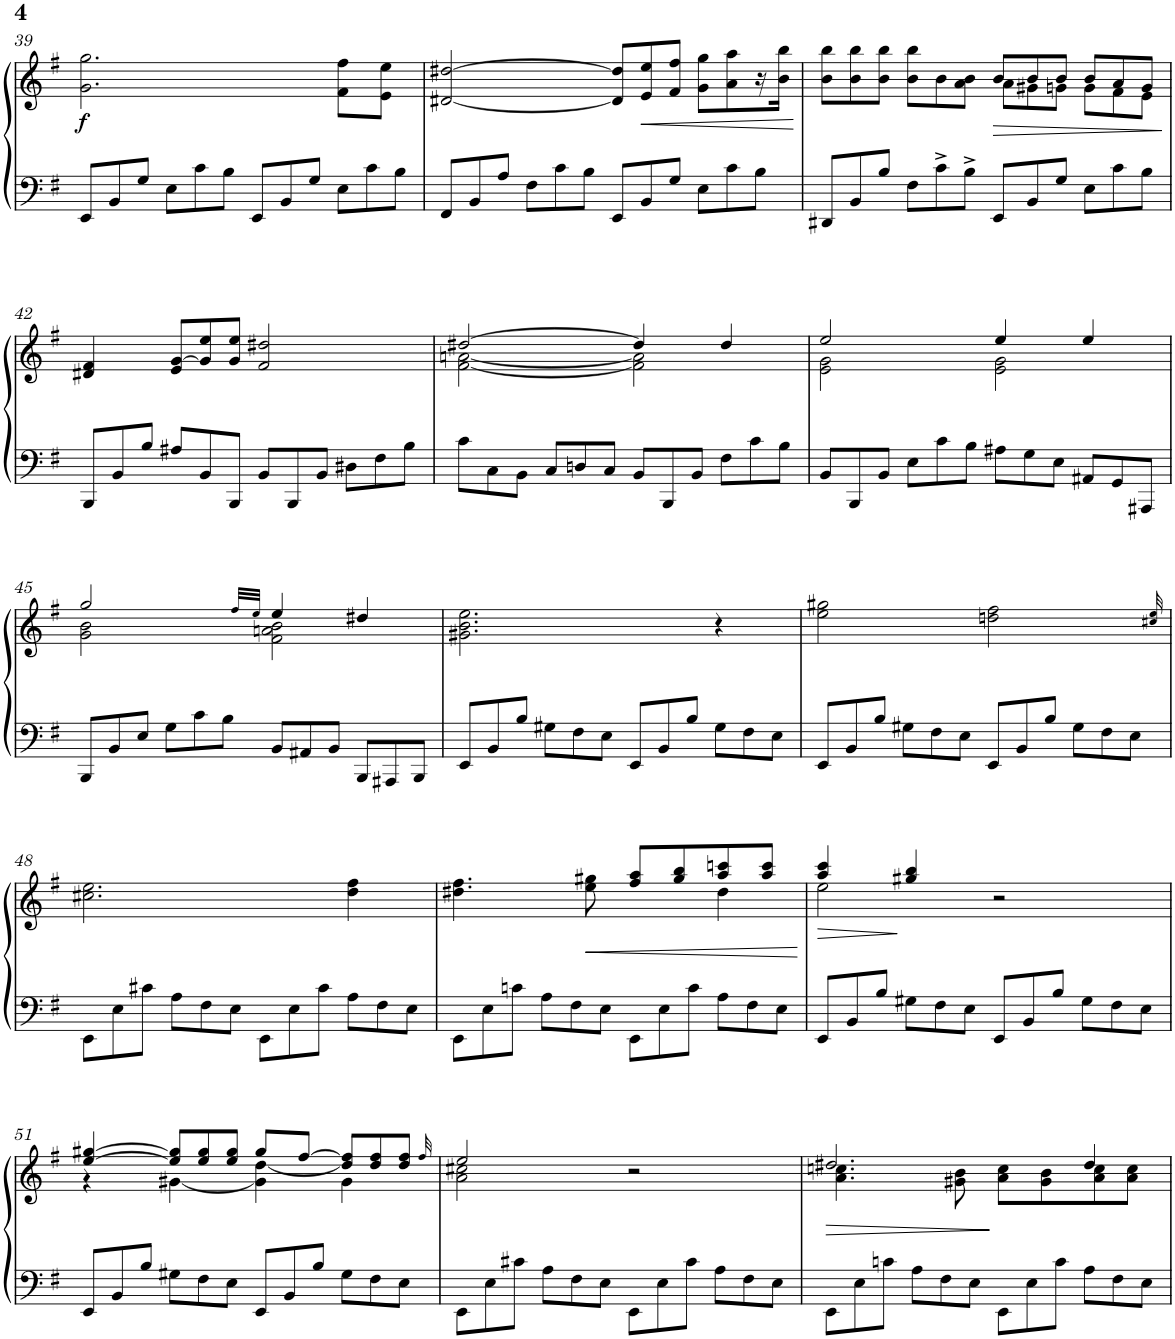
**kern	**kern	**dynam
*part1	*part1	*part1
*staff2	*staff1	*staff1/2
*I"Piano	*	*
*I'Pno	*	*
!!LO:PB:g=z
*clefF4	*clefG2	*
*k[f#]	*k[f#]	*
*M4/4	*M4/4	*
*Xbrackettup	*	*
=39	=39	=39
!	!	!LO:DY:b
12EE/L	2.g\ 2.gg\	f
12BB/	.	.
12G/J	.	.
12E\L	.	.
12c\	.	.
12B\J	.	.
12EE/L	.	.
12BB/	.	.
12G/J	.	.
12E\L	8f#\ 8ff#\L	.
12c\	.	.
.	8e\ 8ee\J	.
12B\J	.	.
=40	=40	=40
12FF#^/L	[2d#X/ [2dd#X/	.
12BB/	.	.
12A/J	.	.
12F#\L	.	.
12c\	.	.
12B\J	.	.
12EE/L	12d#/] 12dd#/]L	.
!	!	!LO:HP:b
12BB/	12e/ 12ee/	<
12G/J	12f#/ 12ff#/J	.
*	*Xbrackettup	*
12E\L	12g\ 12gg\L	.
12c\	12a\ 12aa\	.
12B\J	24r	.
.	24b\ 24bb\JJ	.
.	.	[
=41	=41	=41
*	*^	*
12DD#X/L	12b\ 12bb\L	2ryy	.
12BB/	12b\ 12bb\	.	.
12B/J	12b\ 12bb\J	.	.
12F#\L	12b\ 12bb\L	.	.
12c^\	12b\	.	.
12B^\J	12a\ 12b\J	.	.
!	!	!	!LO:HP:b
12EE/L	12b^/L	12a\L	>
12BB/	12b/	12g#X\	.
12G/J	12b/J	12gn\J	.
12E\L	12b^/L	12g\L	.
12c\	12a/	12f#\	.
12B\J	12g/J	12e\J	.
*	*v	*v	*
.	.	]
!!LO:LB:g=z
=42	=42	=42
12BBB/L	4d#X/ 4f#/	.
12BB/	.	.
12B/J	.	.
12A#X/L	12e/ [12g/L	.
12BB/	12g/] 12ee/	.
12BBB/J	12g/ 12ee/J	.
12BB/L	2f#/ 2dd#X/	.
12BBB/	.	.
12BB/J	.	.
12D#X\L	.	.
12F#\	.	.
12B\J	.	.
=43	=43	=43
*	*^	*
12c\L	[2dd#X/	[2f#\ [2an\	.
12C\	.	.	.
12BB\J	.	.	.
12C/L	.	.	.
12Dn/	.	.	.
12C/J	.	.	.
12BB/L	4dd#/]	2f#\] 2a\]	.
12BBB/	.	.	.
12BB/J	.	.	.
12F#\L	4dd#/	.	.
12c\	.	.	.
12B\J	.	.	.
=44	=44	=44	=44
12BB/L	2ee/	2e\ 2g\	.
12BBB/	.	.	.
12BB/J	.	.	.
12E\L	.	.	.
12c\	.	.	.
12B\J	.	.	.
12A#X\L	4ee/	2e\ 2g\	.
12G\	.	.	.
12E\J	.	.	.
12AA#X/L	4ee/	.	.
12GG/	.	.	.
12AAA#X/J	.	.	.
!!LO:LB:g=z
=45	=45	=45	=45
*	*	*^	*
12BBB/L	2gg/	2g\ 2b\	4ryy	.
12BB/	.	.	.	.
12E/J	.	.	.	.
12G\L	.	.	8ryy	.
12c\	.	.	.	.
.	.	.	16ryy	.
12B\J	.	.	.	.
.	.	.	32ff#!/LLL	.
.	.	.	32ee!/JJJ	.
12BB/L	4ee/	2f#\ 2an\ 2b\	2ryy	.
12AA#X/	.	.	.	.
12BB/J	.	.	.	.
12BBB/L	4dd#X/	.	.	.
12AAA#X/	.	.	.	.
12BBB/J	.	.	.	.
*	*v	*v	*v	*
=46	=46	=46
12EE/L	2.g#X\ 2.b\ 2.ee\	.
12BB/	.	.
12B/J	.	.
12G#X\L	.	.
12F#\	.	.
12E\J	.	.
12EE/L	.	.
12BB/	.	.
12B/J	.	.
12G#\L	4r	.
12F#\	.	.
12E\J	.	.
=47	=47	=47
*	*^	*
12EE/L	2ee\ 2gg#X\	2ryy	.
12BB/	.	.	.
12B/J	.	.	.
12G#X\L	.	.	.
12F#\	.	.	.
12E\J	.	.	.
12EE/L	2ddn\ 2ff#\	4ryy	.
12BB/	.	.	.
12B/J	.	.	.
12G#\L	.	8ryy	.
12F#\	.	.	.
.	.	16ryy	.
12E\J	.	.	.
.	.	32ryy	.
.	.	32cc#X!/ 32ee!/	.
*	*v	*v	*
!!LO:LB:g=z
=48	=48	=48
12EE\L	2.cc#X\ 2.ee\	.
12E\	.	.
12c#X\J	.	.
12A\L	.	.
12F#\	.	.
12E\J	.	.
12EE\L	.	.
12E\	.	.
12c#\J	.	.
12A\L	4dd\ 4ff#\	.
12F#\	.	.
12E\J	.	.
=49	=49	=49
*	*^	*
12EE\L	4.dd#X\ 4.ff#\	2.ryy	.
12E\	.	.	.
12cn\J	.	.	.
12A\L	.	.	.
12F#\	.	.	.
!	!	!	!LO:HP:b
.	8ee\ 8gg#X\	.	<
12E\J	.	.	.
12EE\L	8ff#/ 8aa/L	.	.
12E\	.	.	.
.	8gg#/ 8bb/	.	.
12c\J	.	.	.
12A\L	8aa/ 8cccn/	4dd#\	.
12F#\	.	.	.
.	8aa/ 8ccc/J	.	.
12E\J	.	.	.
*	*v	*v	*
.	.	[
=50	=50	=50
!	!	!LO:HP:b
*	*^	*
12EE/L	4aa/ 4ccc/	2ee\	>
12BB/	.	.	.
12B/J	.	.	.
12G#X\L	4gg#X/ 4bb/	.	]
12F#\	.	.	.
12E\J	.	.	.
12EE/L	2r	2ryy	.
12BB/	.	.	.
12B/J	.	.	.
12G#\L	.	.	.
12F#\	.	.	.
12E\J	.	.	.
!!LO:LB:g=z
=51	=51	=51	=51
*	*	*^	*
12EE/L	[4ee/ [4gg#X/	4r	2ryy	.
12BB/	.	.	.	.
12B/J	.	.	.	.
12G#X\L	12ee/] 12gg#/]L	[4g#X\	.	.
12F#\	12ee/ 12gg#/	.	.	.
12E\J	12ee/ 12gg#/J	.	.	.
12EE/L	8gg#/L	4g#\] [4dd\	4ryy	.
12BB/	.	.	.	.
.	[8ff#/J	.	.	.
12B/J	.	.	.	.
12G#\L	12dd/] 12ff#/]L	4g#\	8ryy	.
12F#\	12dd/ 12ff#/	.	.	.
.	.	.	16ryy	.
12E\J	12dd/ 12ff#/J	.	.	.
.	.	.	32ryy	.
.	.	.	32ff#!/	.
*	*	*v	*v	*
=52	=52	=52	=52
12EE\L	2ee/	2a\ 2cc#X\	.
12E\	.	.	.
12c#X\J	.	.	.
12A\L	.	.	.
12F#\	.	.	.
12E\J	.	.	.
12EE\L	2r	2ryy	.
12E\	.	.	.
12c#\J	.	.	.
12A\L	.	.	.
12F#\	.	.	.
12E\J	.	.	.
=53	=53	=53	=53
!	!	!	!LO:HP:b
12EE\L	2.dd#X/	4.a\ 4.ccn\	>
12E\	.	.	.
12cn\J	.	.	.
12A\L	.	.	.
12F#\	.	.	.
.	.	8g#X\ 8b\	.
12E\J	.	.	.
12EE\L	.	8a\ 8cc\L	]
12E\	.	.	.
.	.	8g#\ 8b\	.
12c\J	.	.	.
12A\L	4dd#/	8a\ 8cc\	.
12F#\	.	.	.
.	.	8a\ 8cc\J	.
12E\J	.	.	.
*	*v	*v	*
=	=	=
*-	*-	*-
